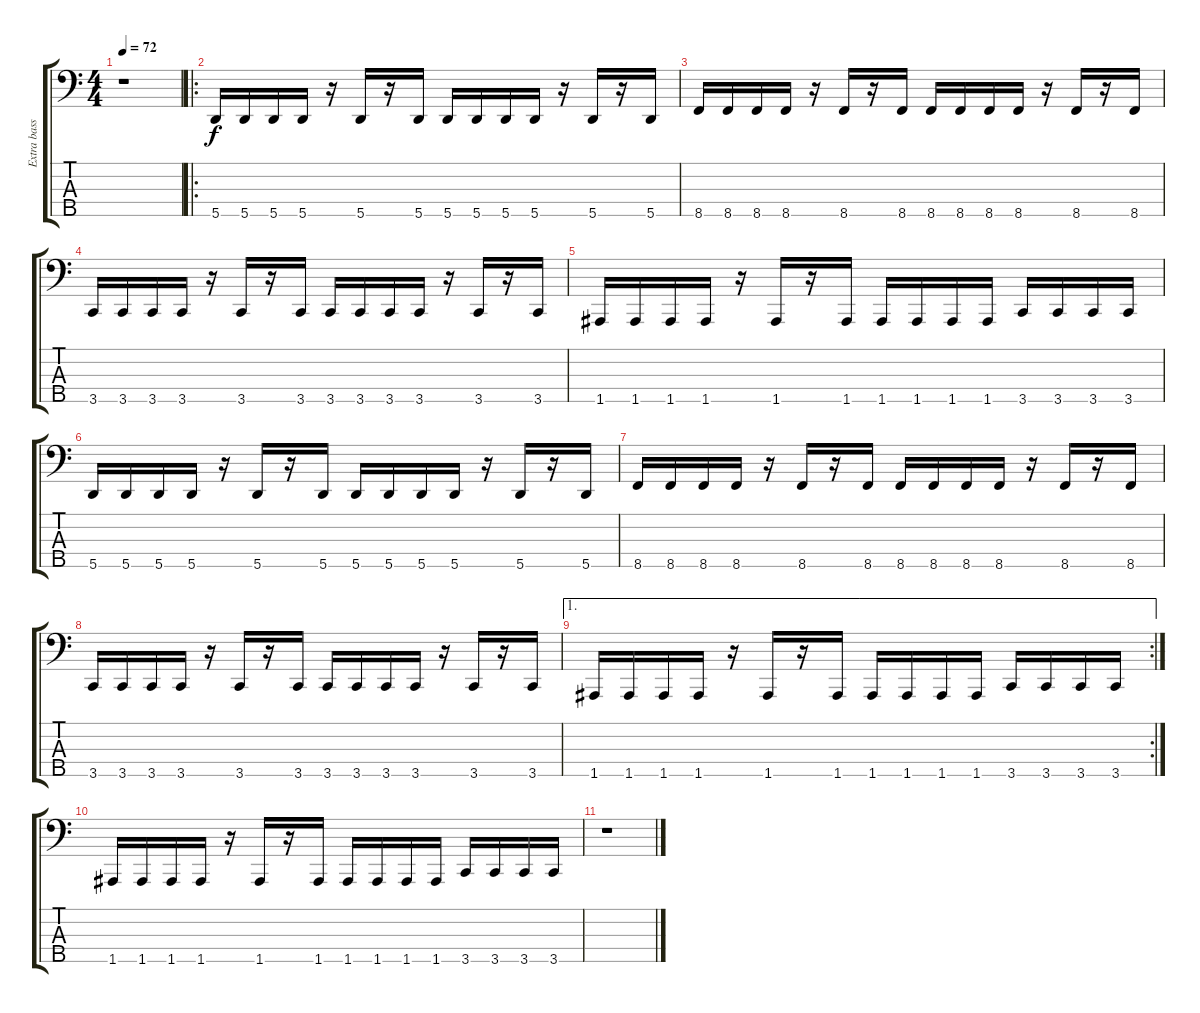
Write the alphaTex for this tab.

\track ("Extra bass" "Extra bass") {instrument electricbassfinger}
\staff {score tabs}
\tuning (F2 C2 G1 D1 A0) {hide}
\ts (4 4)
\tempo 72
\clef f4
\ks c
r.1{dy f} |
\ro
5.5.16 5.5.16 5.5.16 5.5.16 r.16 5.5.16 r.16 5.5.16 5.5.16 5.5.16 5.5.16 5.5.16 r.16 5.5.16 r.16 5.5.16 |
8.5.16 8.5.16 8.5.16 8.5.16 r.16 8.5.16 r.16 8.5.16 8.5.16 8.5.16 8.5.16 8.5.16 r.16 8.5.16 r.16 8.5.16 |
3.5.16 3.5.16 3.5.16 3.5.16 r.16 3.5.16 r.16 3.5.16 3.5.16 3.5.16 3.5.16 3.5.16 r.16 3.5.16 r.16 3.5.16 |
1.5.16 1.5.16 1.5.16 1.5.16 r.16 1.5.16 r.16 1.5.16 1.5.16 1.5.16 1.5.16 1.5.16 3.5.16 3.5.16 3.5.16 3.5.16 |
5.5.16 5.5.16 5.5.16 5.5.16 r.16 5.5.16 r.16 5.5.16 5.5.16 5.5.16 5.5.16 5.5.16 r.16 5.5.16 r.16 5.5.16 |
8.5.16 8.5.16 8.5.16 8.5.16 r.16 8.5.16 r.16 8.5.16 8.5.16 8.5.16 8.5.16 8.5.16 r.16 8.5.16 r.16 8.5.16 |
3.5.16 3.5.16 3.5.16 3.5.16 r.16 3.5.16 r.16 3.5.16 3.5.16 3.5.16 3.5.16 3.5.16 r.16 3.5.16 r.16 3.5.16 |
\ae 1
\rc 2
1.5.16 1.5.16 1.5.16 1.5.16 r.16 1.5.16 r.16 1.5.16 1.5.16 1.5.16 1.5.16 1.5.16 3.5.16 3.5.16 3.5.16 3.5.16 |
1.5.16 1.5.16 1.5.16 1.5.16 r.16 1.5.16 r.16 1.5.16 1.5.16 1.5.16 1.5.16 1.5.16 3.5.16 3.5.16 3.5.16 3.5.16 |
r.1
